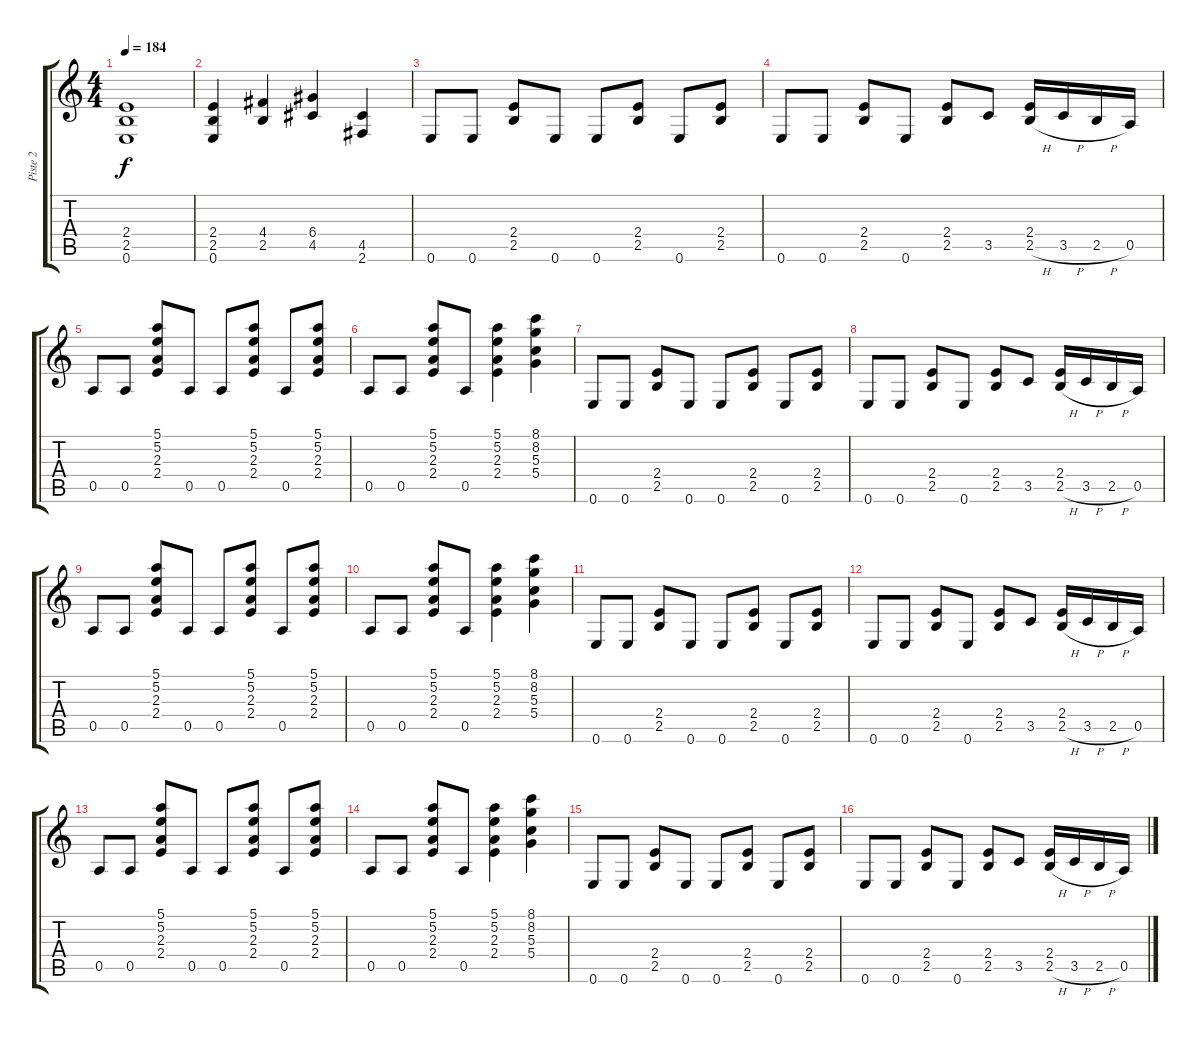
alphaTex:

\track ("Piste 2" "Piste 2") {instrument overdrivenguitar}
\staff {score tabs}
\tuning (E4 B3 G3 D3 A2 E2) {hide}
\ts (4 4)
\tempo 184
\clef g2
\ks c
(2.4{t} 2.5{t} 0.6{t}).1{dy f} |
(2.4 2.5 0.6).4 (4.4 2.5).4 (6.4 4.5).4 (4.5 2.6).4 |
0.6.8{volume 11} 0.6.8 (2.4 2.5).8 0.6.8 0.6.8 (2.4 2.5).8 0.6.8 (2.4 2.5).8 |
0.6.8 0.6.8 (2.4 2.5).8 0.6.8 (2.4 2.5).8 3.5.8 (2.4 2.5{h}).16 3.5{h}.16 2.5{h}.16 0.5.16 |
0.5.8 0.5.8 (5.1 5.2 2.3 2.4).8 0.5.8 0.5.8 (5.1 5.2 2.3 2.4).8 0.5.8 (5.1 5.2 2.3 2.4).8 |
0.5.8 0.5.8 (5.1 5.2 2.3 2.4).8 0.5.8 (5.1 5.2 2.3 2.4).4 (8.1 8.2 5.3 5.4).4 |
0.6.8{volume 11} 0.6.8 (2.4 2.5).8 0.6.8 0.6.8 (2.4 2.5).8 0.6.8 (2.4 2.5).8 |
0.6.8 0.6.8 (2.4 2.5).8 0.6.8 (2.4 2.5).8 3.5.8 (2.4 2.5{h}).16 3.5{h}.16 2.5{h}.16 0.5.16 |
0.5.8 0.5.8 (5.1 5.2 2.3 2.4).8 0.5.8 0.5.8 (5.1 5.2 2.3 2.4).8 0.5.8 (5.1 5.2 2.3 2.4).8 |
0.5.8 0.5.8 (5.1 5.2 2.3 2.4).8 0.5.8 (5.1 5.2 2.3 2.4).4 (8.1 8.2 5.3 5.4).4 |
0.6.8{volume 11} 0.6.8 (2.4 2.5).8 0.6.8 0.6.8 (2.4 2.5).8 0.6.8 (2.4 2.5).8 |
0.6.8 0.6.8 (2.4 2.5).8 0.6.8 (2.4 2.5).8 3.5.8 (2.4 2.5{h}).16 3.5{h}.16 2.5{h}.16 0.5.16 |
0.5.8 0.5.8 (5.1 5.2 2.3 2.4).8 0.5.8 0.5.8 (5.1 5.2 2.3 2.4).8 0.5.8 (5.1 5.2 2.3 2.4).8 |
0.5.8 0.5.8 (5.1 5.2 2.3 2.4).8 0.5.8 (5.1 5.2 2.3 2.4).4 (8.1 8.2 5.3 5.4).4 |
0.6.8{volume 11} 0.6.8 (2.4 2.5).8 0.6.8 0.6.8 (2.4 2.5).8 0.6.8 (2.4 2.5).8 |
0.6.8 0.6.8 (2.4 2.5).8 0.6.8 (2.4 2.5).8 3.5.8 (2.4 2.5{h}).16 3.5{h}.16 2.5{h}.16 0.5.16
